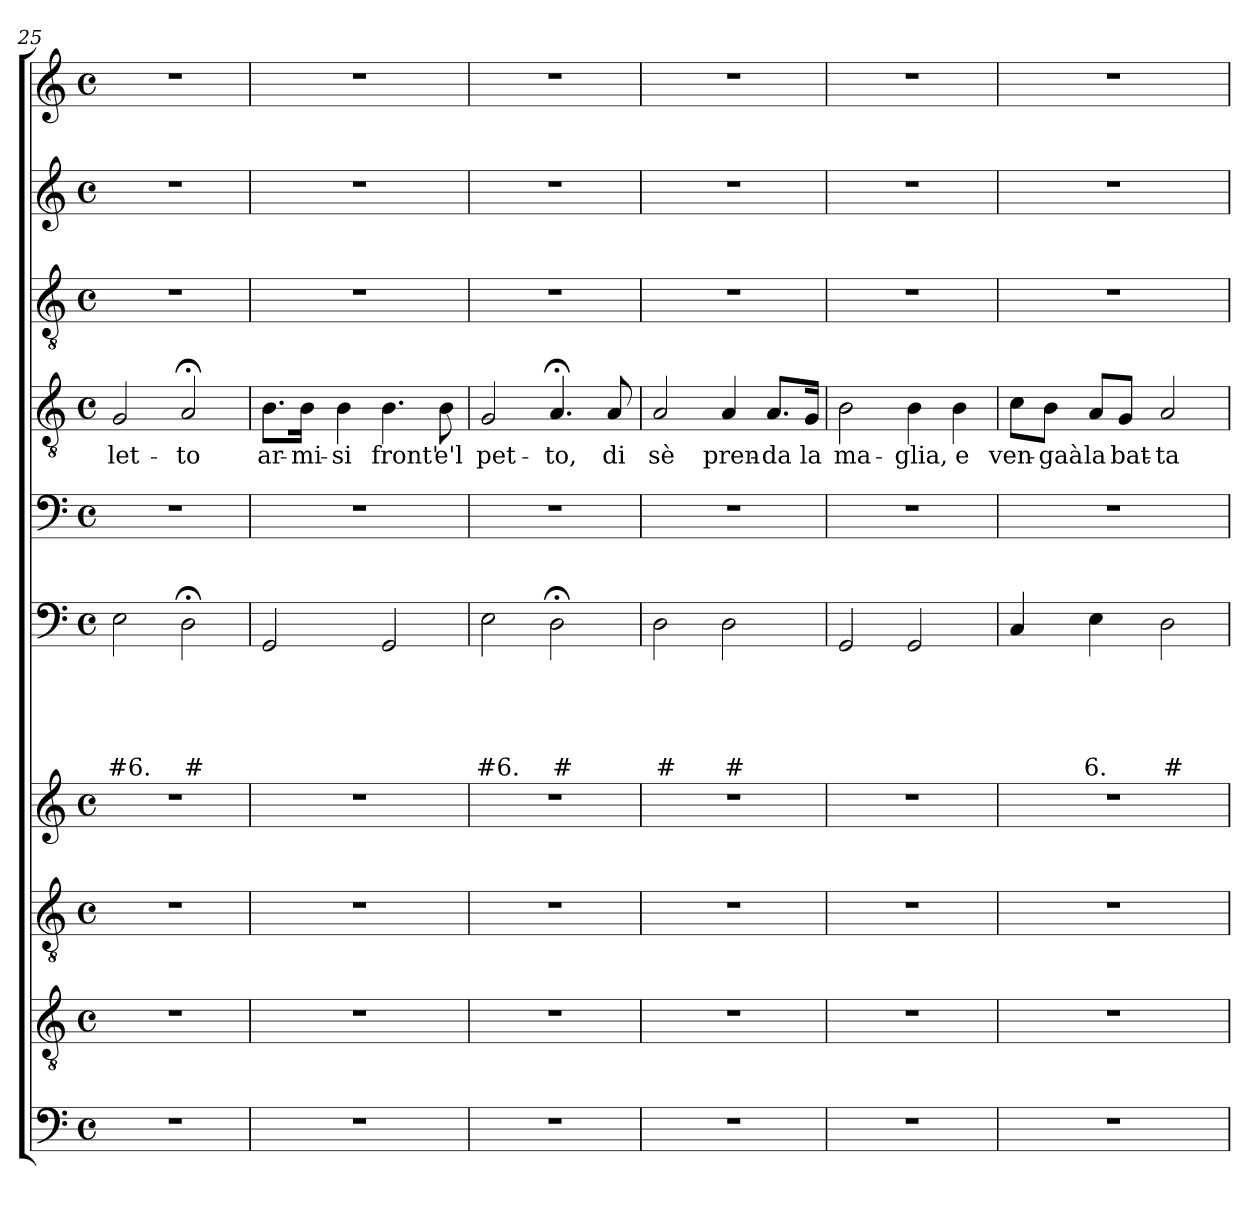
**kern	**kern	**kern	**kern	**kern	**text	**text	**text	**text	**text	**kern	**kern	**text	**kern	**kern	**kern
*part10	*part9	*part8	*part7	*part6	*part6	*part6	*part6	*part6	*part6	*part5	*part4	*part4	*part3	*part2	*part1
*staff10	*staff9	*staff8	*staff7	*staff6	*staff6	*staff6	*staff6	*staff6	*staff6	*staff5	*staff4	*staff4	*staff3	*staff2	*staff1
*clefF4	*clefGv2	*clefGv2	*clefG2	*clefF4	*	*	*	*	*	*clefF4	*clefGv2	*	*clefGv2	*clefG2	*clefG2
*k[]	*k[]	*k[]	*k[]	*k[]	*	*	*	*	*	*k[]	*k[]	*	*k[]	*k[]	*k[]
*C:	*C:	*C:	*C:	*C:	*	*	*	*	*	*C:	*C:	*	*C:	*C:	*C:
*M4/4	*M4/4	*M4/4	*M4/4	*M4/4	*	*	*	*	*	*M4/4	*M4/4	*	*M4/4	*M4/4	*M4/4
*met(c)	*met(c)	*met(c)	*met(c)	*met(c)	*	*	*	*	*	*met(c)	*met(c)	*	*met(c)	*met(c)	*met(c)
=25	=25	=25	=25	=25	=25	=25	=25	=25	=25	=25	=25	=25	=25	=25	=25
1r	1r	1r	1r	2E\	.	.	.	.	#6.	1r	2G/	-let-	1r	1r	1r
.	.	.	.	2D;<\	.	.	.	.	#	.	2A;</	-to	.	.	.
=26	=26	=26	=26	=26	=26	=26	=26	=26	=26	=26	=26	=26	=26	=26	=26
1r	1r	1r	1r	2GG/	.	.	.	.	.	1r	8.B\L	ar-	1r	1r	1r
.	.	.	.	.	.	.	.	.	.	.	16B\Jk	-mi-	.	.	.
.	.	.	.	.	.	.	.	.	.	.	4B\	-si	.	.	.
.	.	.	.	2GG/	.	.	.	.	.	.	4.B\	front'	.	.	.
.	.	.	.	.	.	.	.	.	.	.	8B\	e'l	.	.	.
=27	=27	=27	=27	=27	=27	=27	=27	=27	=27	=27	=27	=27	=27	=27	=27
1r	1r	1r	1r	2E\	.	.	.	.	#6.	1r	2G/	pet-	1r	1r	1r
.	.	.	.	2D;<\	.	.	.	.	#	.	4.A;</	-to,	.	.	.
.	.	.	.	.	.	.	.	.	.	.	8A/	di	.	.	.
!!LO:LB:g=z
=28	=28	=28	=28	=28	=28	=28	=28	=28	=28	=28	=28	=28	=28	=28	=28
1r	1r	1r	1r	2D\	.	.	.	.	#	1r	2A/	sè	1r	1r	1r
.	.	.	.	2D\	.	.	.	.	#	.	4A/	pren-	.	.	.
.	.	.	.	.	.	.	.	.	.	.	8.A/L	-da	.	.	.
.	.	.	.	.	.	.	.	.	.	.	16G/Jk	la	.	.	.
=29	=29	=29	=29	=29	=29	=29	=29	=29	=29	=29	=29	=29	=29	=29	=29
1r	1r	1r	1r	2GG/	.	.	.	.	.	1r	2B\	ma-	1r	1r	1r
.	.	.	.	2GG/	.	.	.	.	.	.	4B\	-glia,	.	.	.
.	.	.	.	.	.	.	.	.	.	.	4B\	e	.	.	.
=30	=30	=30	=30	=30	=30	=30	=30	=30	=30	=30	=30	=30	=30	=30	=30
1r	1r	1r	1r	4C/	.	.	.	.	.	1r	8c\L	ven-	1r	1r	1r
.	.	.	.	.	.	.	.	.	.	.	8B\J	-gaà	.	.	.
.	.	.	.	4E\	.	.	.	.	6.	.	8A/L	la	.	.	.
.	.	.	.	.	.	.	.	.	.	.	8G/J	bat-	.	.	.
.	.	.	.	2D\	.	.	.	.	#	.	2A/	-ta-	.	.	.
=	=	=	=	=	=	=	=	=	=	=	=	=	=	=	=
*-	*-	*-	*-	*-	*-	*-	*-	*-	*-	*-	*-	*-	*-	*-	*-
